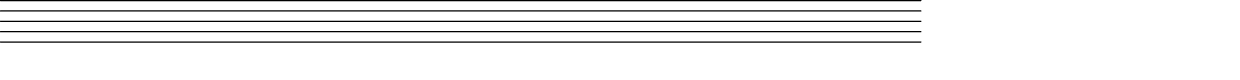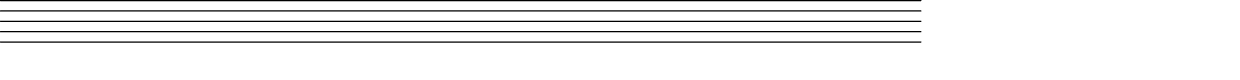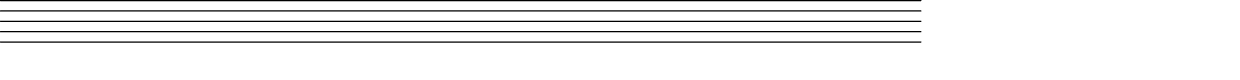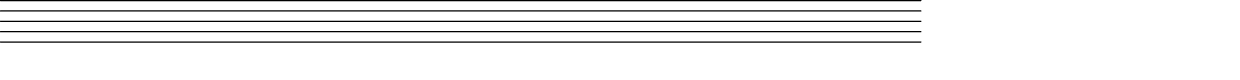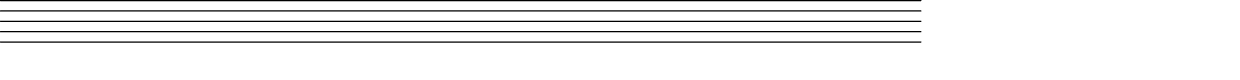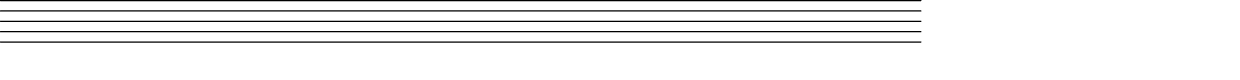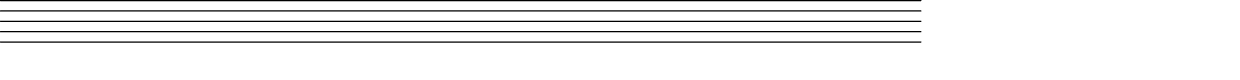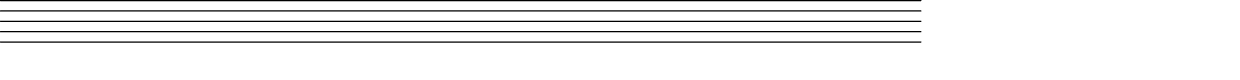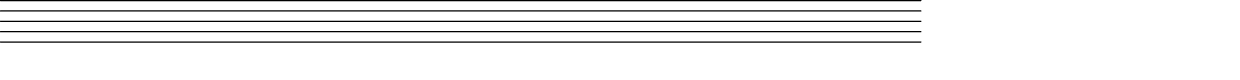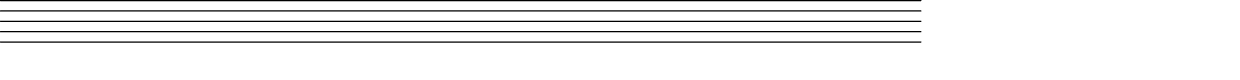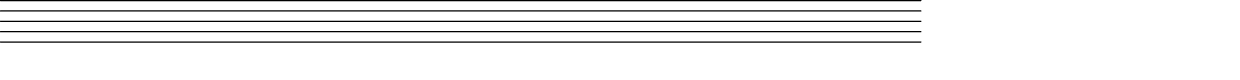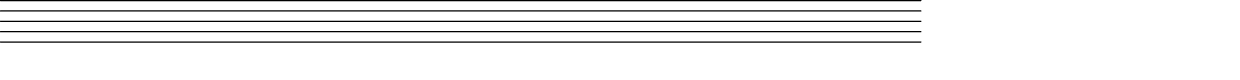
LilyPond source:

%% Generated by lilypond-book
%% Options: [exampleindent=10.16\mm,indent=0\mm,line-width=160\mm]
\include "lilypond-book-preamble.ly"


% ****************************************************************
% Start cut-&-pastable-section
% ****************************************************************

#(ly:set-option 'eps-box-padding 3.000000)



\paper {
  indent = 0\mm
  line-width = 160\mm
  % offset the left padding, also add 1mm as lilypond creates cropped
  % images with a little space on the right
  line-width = #(- line-width (* mm  3.000000) (* mm 1))
}

\layout {
  
}




% ****************************************************************
% ly snippet:
% ****************************************************************
\sourcefilename "snippets/creating-blank-staves.ly"
\sourcefileline 0
%% DO NOT EDIT this file manually; it was automatically
%% generated from the LilyPond Snippet Repository
%% (http://lsr.di.unimi.it).
%%
%% Make any changes in the LSR itself, or in
%% `Documentation/snippets/new/`, then run
%% `scripts/auxiliar/makelsr.pl`.
%%
%% This file is in the public domain.

\version "2.23.13"

\header {
%% Translation of GIT committish: a8a85e19654e46d725563e6deba44083ef137a2c
  texidocja = "
空の譜を作成するには、空の小節を作って @code{Score} コンテキストから
@code{Bar_number_engraver} を削除します。また @code{Staff} コンテキストから
@code{Time_signature_engraver}, @code{Clef_engraver}, @code{Bar_engraver}
を削除します。
"
  doctitleja = "空の譜を作成する"

%% Translation of GIT committish: a3fd5364fc4f247579da0ed2bfea887ab37285c6
  texidocfr = "
Rien n'est plus simple, pour obtenir une feuille blanche avec des
portées, que de générer des mesures vides, de supprimer le
@code{Bar_number_engraver} du contexte @code{Score}, et les
@code{Time_signature_engraver}, @code{Clef_engraver} et
@code{Bar_engraver} du contexte @code{Staff}.
"

  doctitlefr = "Impression de papier à musique"

%% Translation of GIT committish: 8ffecf6be17c6ec2ff87cf31873121a8cce29b09
  texidoces = "
Para crear pentagramas en blanco, genere compases vacíos y después
elimine el grabador de números de compás @code{Bar_number_engraver}
del contexto @code{Score}, y los grabadores de la indicación de compás
@code{Time_signature_engraver}, de la clave @code{Clef_engraver} y de
los compases @code{Bar_engraver} del contexto de @code{Staff}.

"
  doctitlees = "Crear pentagramas en blanco"

%% Translation of GIT committish: 8ffecf6be17c6ec2ff87cf31873121a8cce29b09
  texidocca = "
Per crear pentagrames en blanc, genereu compassos buits i després
elimineu el gravador de números de compàs @code{Bar_number_engraver}
del context @code{Score}, i els gravadors de la indicacó de compàs
@code{Time_signature_engraver}, de la clau @code{Clef_engraver} i
dels compassos @code{Bar_engraver} del context de @code{Staff}.

"
  doctitleca = "Crear pentagrames en blanc"

  lsrtags = "contexts-and-engravers, editorial-annotations, paper-and-layout, specific-notation, staff-notation"

  texidoc = "
To create blank staves, generate empty measures then remove the
@code{Bar_number_engraver} from the @code{Score} context, and the
@code{Time_signature_engraver}, @code{Clef_engraver} and
@code{Bar_engraver} from the @code{Staff} context.
"

  doctitle = "Creating blank staves"
} % begin verbatim


#(set-global-staff-size 20)

\score {
  {
    \repeat unfold 12 { s1 \break }
  }
  \layout {
    indent = 0\in
    \context {
      \Staff
      \remove "Time_signature_engraver"
      \remove "Clef_engraver"
      \remove "Bar_engraver"
    }
    \context {
      \Score
      \remove "Bar_number_engraver"
    }
  }
}

% uncomment these lines for "letter" size
%{
\paper {
  #(set-paper-size "letter")
  ragged-last-bottom = ##f
  line-width = 7.5\in
  left-margin = 0.5\in
  bottom-margin = 0.25\in
  top-margin = 0.25\in
}
%}

% uncomment these lines for "A4" size
%{
\paper {
  #(set-paper-size "a4")
  ragged-last-bottom = ##f
  line-width = 180
  left-margin = 15
  bottom-margin = 10
  top-margin = 10
}
%}



% ****************************************************************
% end ly snippet
% ****************************************************************
